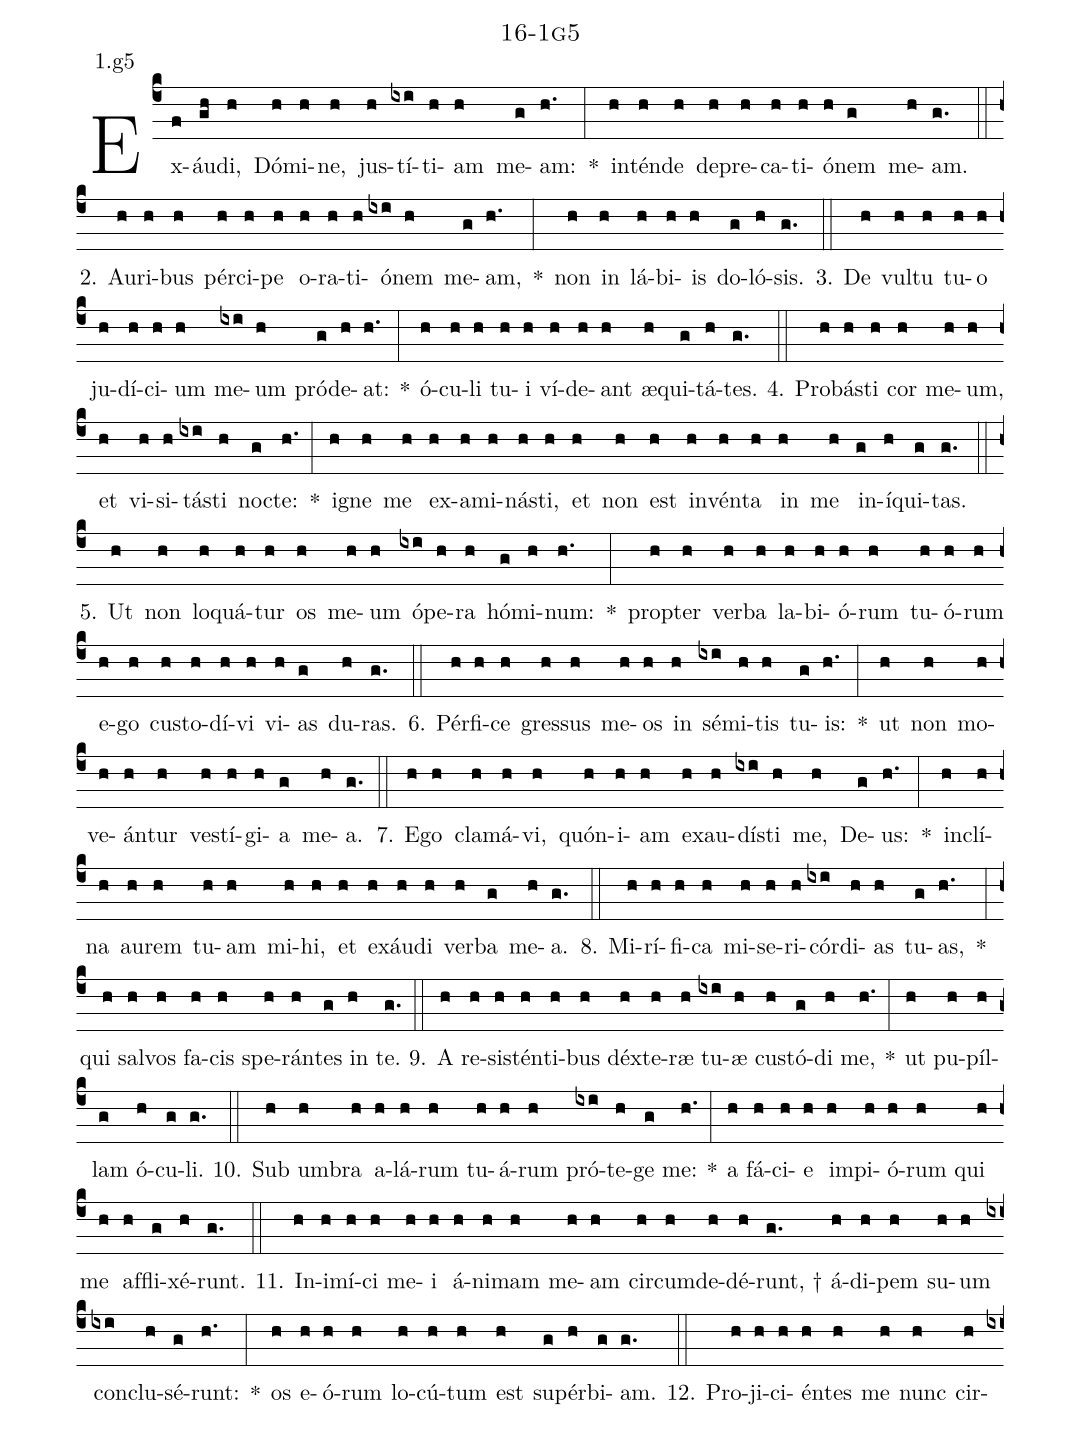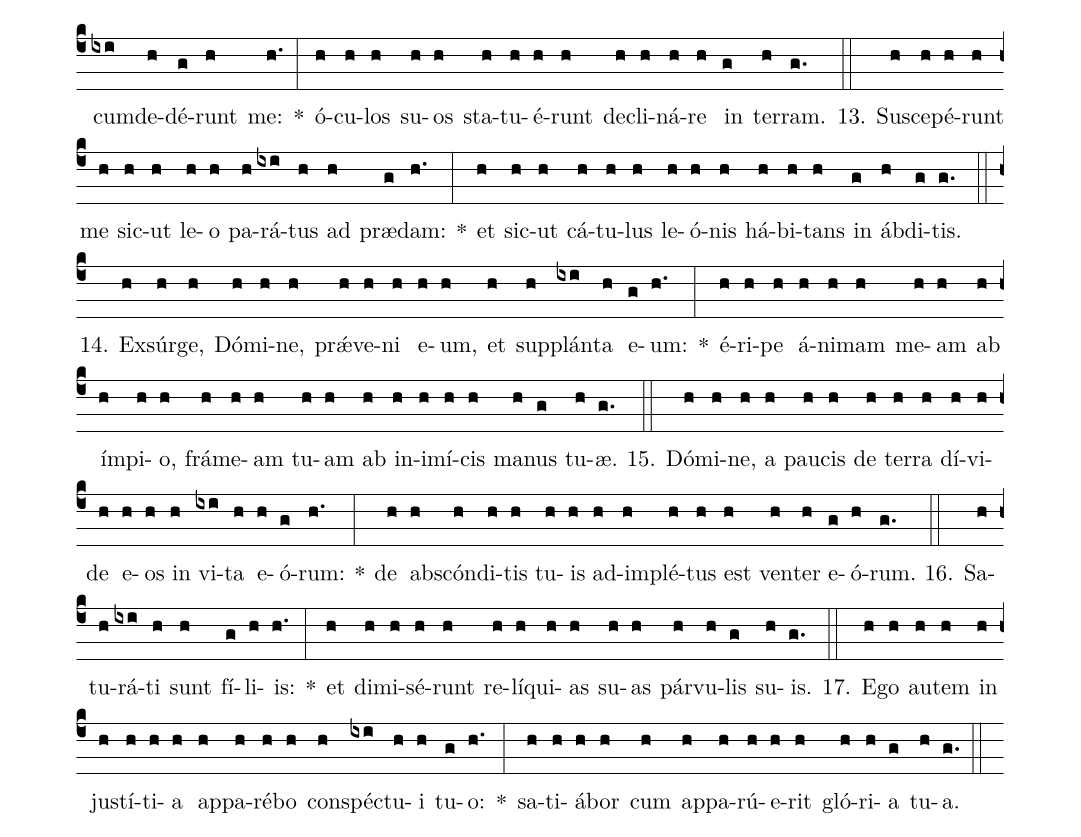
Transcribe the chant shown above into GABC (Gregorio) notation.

name: 16-1g5;
annotation: 1.g5;
%%
(c4)Ex(f)áu(gh)di,(h) Dó(h)mi(h)ne,(h) jus(h)tí(ixi)ti(h)am(h) me(g)am:(h.) *(:) in(h)tén(h)de(h) de(h)pre(h)ca(h)ti(h)ó(h)nem(g) me(h)am.(g.) (::)
2. Au(h)ri(h)bus(h) pér(h)ci(h)pe(h) o(h)ra(h)ti(h)ó(ixi)nem(h) me(g)am,(h.) *(:) non(h) in(h) lá(h)bi(h)is(h) do(g)ló(h)sis.(g.) (::)
3. De(h) vul(h)tu(h) tu(h)o(h) ju(h)dí(h)ci(h)um(h) me(ixi)um(h) pród(g)e(h)at:(h.) *(:) ó(h)cu(h)li(h) tu(h)i(h) ví(h)de(h)ant(h) æ(h)qui(g)tá(h)tes.(g.) (::)
4. Pro(h)bás(h)ti(h) cor(h) me(h)um,(h) et(h) vi(h)si(h)tás(ixi)ti(h) noc(g)te:(h.) *(:) i(h)gne(h) me(h) ex(h)a(h)mi(h)nás(h)ti,(h) et(h) non(h) est(h) in(h)vén(h)ta(h) in(h) me(h) in(g)í(h)qui(g)tas.(g.) (::)
5. Ut(h) non(h) lo(h)quá(h)tur(h) os(h) me(h)um(h) ó(ixi)pe(h)ra(h) hó(g)mi(h)num:(h.) *(:) prop(h)ter(h) ver(h)ba(h) la(h)bi(h)ó(h)rum(h) tu(h)ó(h)rum(h) e(h)go(h) cus(h)to(h)dí(h)vi(h) vi(h)as(g) du(h)ras.(g.) (::)
6. Pér(h)fi(h)ce(h) gres(h)sus(h) me(h)os(h) in(h) sé(ixi)mi(h)tis(h) tu(g)is:(h.) *(:) ut(h) non(h) mo(h)ve(h)án(h)tur(h) ves(h)tí(h)gi(h)a(g) me(h)a.(g.) (::)
7. E(h)go(h) cla(h)má(h)vi,(h) quón(h)i(h)am(h) ex(h)au(h)dís(ixi)ti(h) me,(h) De(g)us:(h.) *(:) in(h)clí(h)na(h) au(h)rem(h) tu(h)am(h) mi(h)hi,(h) et(h) ex(h)áu(h)di(h) ver(h)ba(g) me(h)a.(g.) (::)
8. Mi(h)rí(h)fi(h)ca(h) mi(h)se(h)ri(h)cór(ixi)di(h)as(h) tu(g)as,(h.) *(:) qui(h) sal(h)vos(h) fa(h)cis(h) spe(h)rán(h)tes(g) in(h) te.(g.) (::)
9. A(h) re(h)sis(h)tén(h)ti(h)bus(h) déx(h)te(h)ræ(h) tu(ixi)æ(h) cus(h)tó(g)di(h) me,(h.) *(:) ut(h) pu(h)píl(h)lam(g) ó(h)cu(g)li.(g.) (::)
10. Sub(h) um(h)bra(h) a(h)lá(h)rum(h) tu(h)á(h)rum(h) pró(ixi)te(h)ge(g) me:(h.) *(:) a(h) fá(h)ci(h)e(h) im(h)pi(h)ó(h)rum(h) qui(h) me(h) af(h)fli(g)xé(h)runt.(g.) (::)
11. In(h)i(h)mí(h)ci(h) me(h)i(h) á(h)ni(h)mam(h) me(h)am(h) cir(h)cum(h)de(h)dé(h)runt, †(g.) á(h)di(h)pem(h) su(h)um(h) con(ixi)clu(h)sé(g)runt:(h.) *(:) os(h) e(h)ó(h)rum(h) lo(h)cú(h)tum(h) est(h) su(g)pér(h)bi(g)am.(g.) (::)
12. Pro(h)ji(h)ci(h)én(h)tes(h) me(h) nunc(h) cir(h)cum(ixi)de(h)dé(g)runt(h) me:(h.) *(:) ó(h)cu(h)los(h) su(h)os(h) sta(h)tu(h)é(h)runt(h) de(h)cli(h)ná(h)re(h) in(g) ter(h)ram.(g.) (::)
13. Su(h)sce(h)pé(h)runt(h) me(h) sic(h)ut(h) le(h)o(h) pa(h)rá(ixi)tus(h) ad(h) præ(g)dam:(h.) *(:) et(h) sic(h)ut(h) cá(h)tu(h)lus(h) le(h)ó(h)nis(h) há(h)bi(h)tans(h) in(g) áb(h)di(g)tis.(g.) (::)
14. Ex(h)súr(h)ge,(h) Dó(h)mi(h)ne,(h) prǽ(h)ve(h)ni(h) e(h)um,(h) et(h) sup(h)plán(ixi)ta(h) e(g)um:(h.) *(:) é(h)ri(h)pe(h) á(h)ni(h)mam(h) me(h)am(h) ab(h) ím(h)pi(h)o,(h) frá(h)me(h)am(h) tu(h)am(h) ab(h) in(h)i(h)mí(h)cis(h) ma(h)nus(g) tu(h)æ.(g.) (::)
15. Dó(h)mi(h)ne,(h) a(h) pau(h)cis(h) de(h) ter(h)ra(h) dí(h)vi(h)de(h) e(h)os(h) in(h) vi(ixi)ta(h) e(h)ó(g)rum:(h.) *(:) de(h) abs(h)cón(h)di(h)tis(h) tu(h)is(h) ad(h)im(h)plé(h)tus(h) est(h) ven(h)ter(h) e(g)ó(h)rum.(g.) (::)
16. Sa(h)tu(h)rá(ixi)ti(h) sunt(h) fí(g)li(h)is:(h.) *(:) et(h) di(h)mi(h)sé(h)runt(h) re(h)lí(h)qui(h)as(h) su(h)as(h) pár(h)vu(h)lis(g) su(h)is.(g.) (::)
17. E(h)go(h) au(h)tem(h) in(h) jus(h)tí(h)ti(h)a(h) ap(h)pa(h)ré(h)bo(h) con(h)spéc(ixi)tu(h)i(h) tu(g)o:(h.) *(:) sa(h)ti(h)á(h)bor(h) cum(h) ap(h)pa(h)rú(h)e(h)rit(h) gló(h)ri(h)a(g) tu(h)a.(g.) (::)
